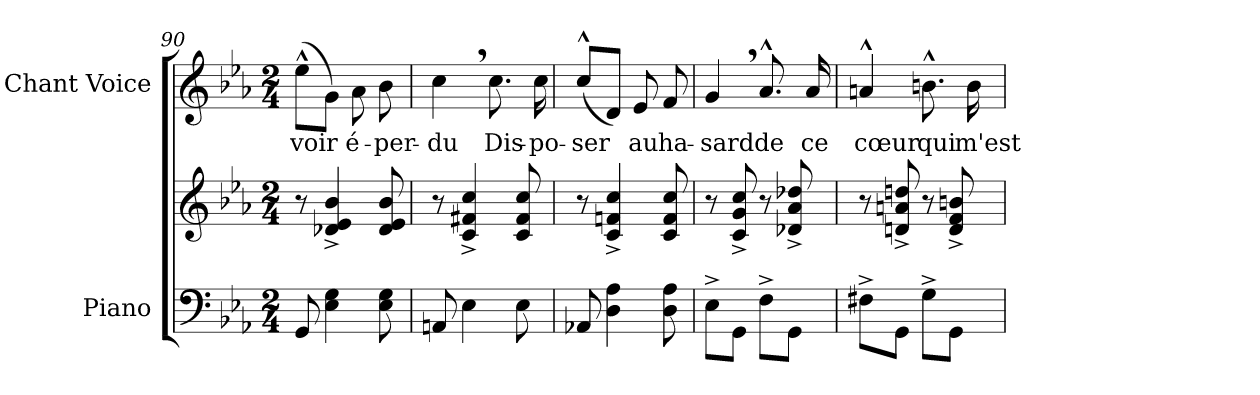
**kern	**kern	**kern	**text
*part2	*part2	*part1	*part1
*staff3	*staff2	*staff1	*staff1
*I"Piano	*	*I"Chant Voice	*
*I'Pno	*	*	*
*clefF4	*clefG2	*clefG2	*
*k[b-e-a-]	*k[b-e-a-]	*k[b-e-a-]	*
*M2/4	*M2/4	*M2/4	*
=90	=90	=90	=90
8GG/	8r	(8ee-^^\L	voir
4E-\ 4G\	4d-X/^ 4e-/^ 4b-/^	8g\J)	.
.	.	8a-\	é-
8E-\ 8G\	8d-/ 8e-/ 8b-/	8b-\	-per-
=91	=91	=91	=91
8AAn/	8r	4cc,\	-du
4E-\	4c/^ 4f#X/^ 4cc/^	.	.
.	.	8.cc\	Dis-
8E-\	8c/ 8f#/ 8cc/	.	.
.	.	16cc\	-po-
=92	=92	=92	=92
8AA-X/	8r	(8cc^^/L	-ser
4D\ 4A-\	4c/^ 4fn/^ 4cc/^	8d/J)	.
.	.	8e-/	au
8D\ 8A-\	8c/ 8f/ 8cc/	8f/	ha-
=93	=93	=93	=93
8E-^\L	8r	4g,/	-sard
8GG\J	8c/^ 8g/^ 8cc/^	.	.
8F^\L	8r	8.a-^^/	de
8GG\J	8d-X/^ 8a-/^ 8dd-X/^	.	.
.	.	16a-/	ce
=94	=94	=94	=94
8F#X^\L	8r	4an^^/	cœur
8GG\J	8dn/^ 8an/^ 8ddn/^	.	.
8G^\L	8r	8.bn^^\	qui
8GG\J	8d/^ 8f/^ 8bn/^	.	.
.	.	16b\	m'est
=	=	=	=
*-	*-	*-	*-
